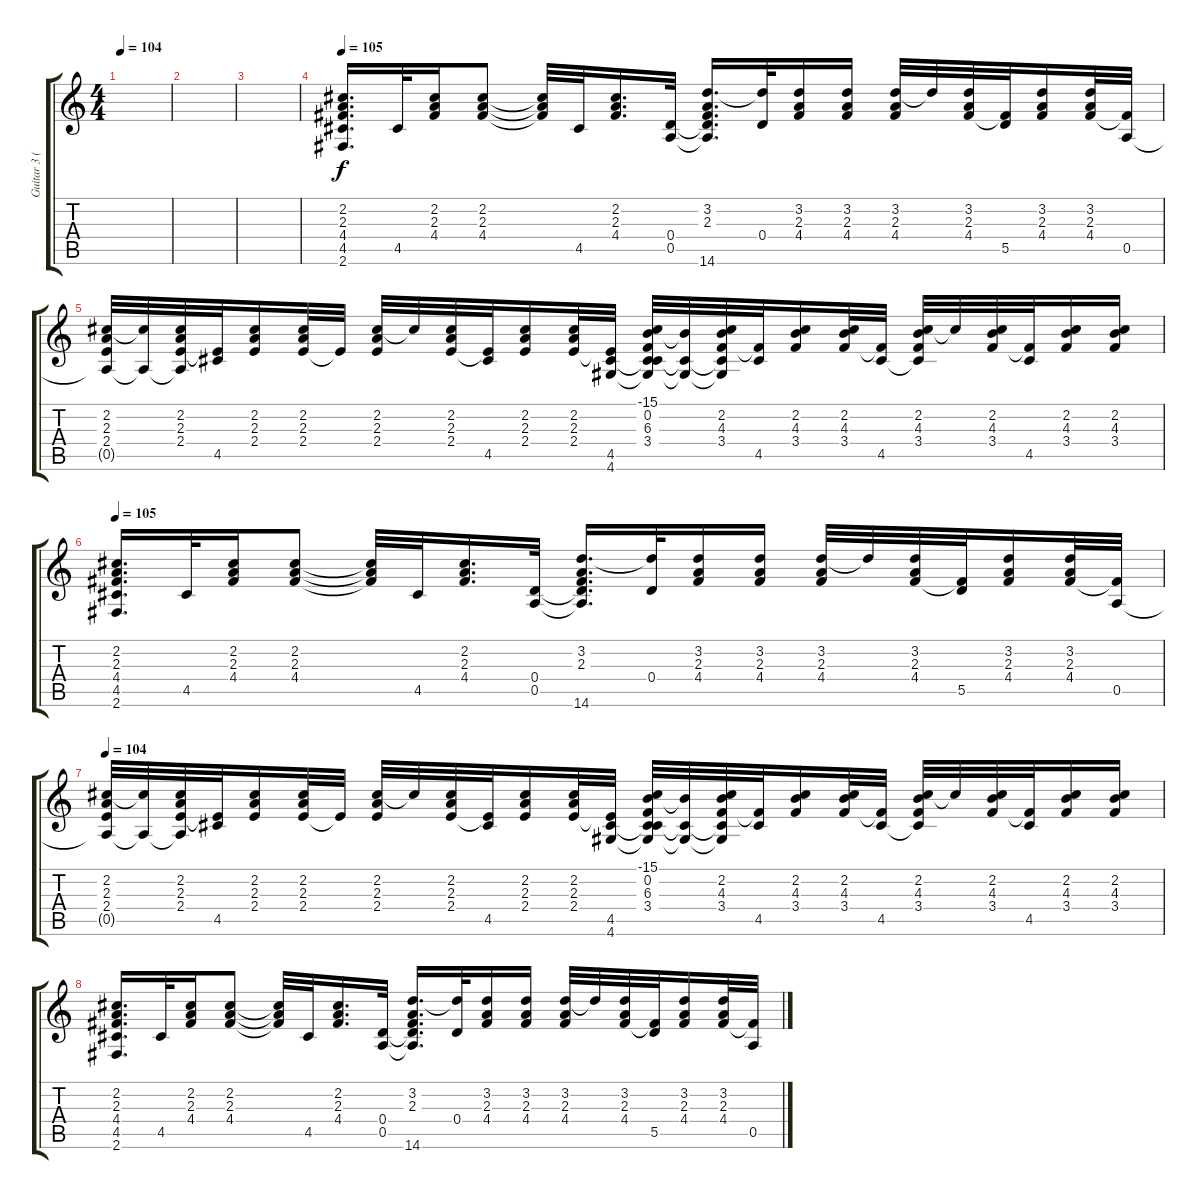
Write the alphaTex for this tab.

\track ("Guitar 3 (Staff 1)" "Guitar 3 (") {instrument electricguitarmuted}
\staff {score tabs}
\tuning (E4 B3 G3 D3 A2 E2) {hide}
\ts (4 4)
\tempo 104
\clef g2
\ks c
|
|
|
\tempo 105
(2.2 2.3 4.4 4.5 2.6).16{d} 4.5.32 (2.2 2.3 4.4).16 (2.2 2.3 4.4).8 (2.2{t} 2.3{t} 4.4{t}).32 4.5.32 (2.2 2.3 4.4).16{d} (0.4 0.5).32 (3.2 2.3 0.4{t} 0.5{t} 14.6).16{d} (3.2{t} 0.4).32 (3.2 2.3 4.4).16 (3.2 2.3 4.4).16 (3.2 2.3 4.4).32 3.2{t}.32 (3.2 2.3 4.4).32 (4.4{t} 5.5).32 (3.2 2.3 4.4).16 (3.2 2.3 4.4).32 (4.4{t} 0.5).32 |
(2.2 2.3 2.4 0.5{t}).32 (2.2{t} 0.5{t}).32 (2.2 2.3 2.4 0.5{t}).32 (2.4{t} 4.5).32 (2.2 2.3 2.4).16 (2.2 2.3 2.4).32 2.4{t}.32 (2.2 2.3 2.4).32 2.2{t}.32 (2.2 2.3 2.4).32 (2.4{t} 4.5).32 (2.2 2.3 2.4).16 (2.2 2.3 2.4).32 (2.4{t} 4.5 4.6).32 (-15.1 0.2 6.3 3.4 4.5{t} 4.6{t}).32 (0.2{t} 4.5{t} 4.6{t}).32 (2.2 4.3 3.4 4.5{t} 4.6{t}).32 (3.4{t} 4.5).32 (2.2 4.3 3.4).16 (2.2 4.3 3.4).32 (3.4{t} 4.5).32 (2.2 4.3 3.4 4.5{t}).32 2.2{t}.32 (2.2 4.3 3.4).32 (3.4{t} 4.5).32 (2.2 4.3 3.4).16 (2.2 4.3 3.4).16 |
\tempo 105
(2.2 2.3 4.4 4.5 2.6).16{d} 4.5.32 (2.2 2.3 4.4).16 (2.2 2.3 4.4).8 (2.2{t} 2.3{t} 4.4{t}).32 4.5.32 (2.2 2.3 4.4).16{d} (0.4 0.5).32 (3.2 2.3 0.4{t} 0.5{t} 14.6).16{d} (3.2{t} 0.4).32 (3.2 2.3 4.4).16 (3.2 2.3 4.4).16 (3.2 2.3 4.4).32 3.2{t}.32 (3.2 2.3 4.4).32 (4.4{t} 5.5).32 (3.2 2.3 4.4).16 (3.2 2.3 4.4).32 (4.4{t} 0.5).32 |
\tempo 104
(2.2 2.3 2.4 0.5{t}).32 (2.2{t} 0.5{t}).32 (2.2 2.3 2.4 0.5{t}).32 (2.4{t} 4.5).32 (2.2 2.3 2.4).16 (2.2 2.3 2.4).32 2.4{t}.32 (2.2 2.3 2.4).32 2.2{t}.32 (2.2 2.3 2.4).32 (2.4{t} 4.5).32 (2.2 2.3 2.4).16 (2.2 2.3 2.4).32 (2.4{t} 4.5 4.6).32 (-15.1 0.2 6.3 3.4 4.5{t} 4.6{t}).32 (0.2{t} 4.5{t} 4.6{t}).32 (2.2 4.3 3.4 4.5{t} 4.6{t}).32 (3.4{t} 4.5).32 (2.2 4.3 3.4).16 (2.2 4.3 3.4).32 (3.4{t} 4.5).32 (2.2 4.3 3.4 4.5{t}).32 2.2{t}.32 (2.2 4.3 3.4).32 (3.4{t} 4.5).32 (2.2 4.3 3.4).16 (2.2 4.3 3.4).16 |
(2.2 2.3 4.4 4.5 2.6).16{d} 4.5.32 (2.2 2.3 4.4).16 (2.2 2.3 4.4).8 (2.2{t} 2.3{t} 4.4{t}).32 4.5.32 (2.2 2.3 4.4).16{d} (0.4 0.5).32 (3.2 2.3 0.4{t} 0.5{t} 14.6).16{d} (3.2{t} 0.4).32 (3.2 2.3 4.4).16 (3.2 2.3 4.4).16 (3.2 2.3 4.4).32 3.2{t}.32 (3.2 2.3 4.4).32 (4.4{t} 5.5).32 (3.2 2.3 4.4).16 (3.2 2.3 4.4).32 (4.4{t} 0.5).32
